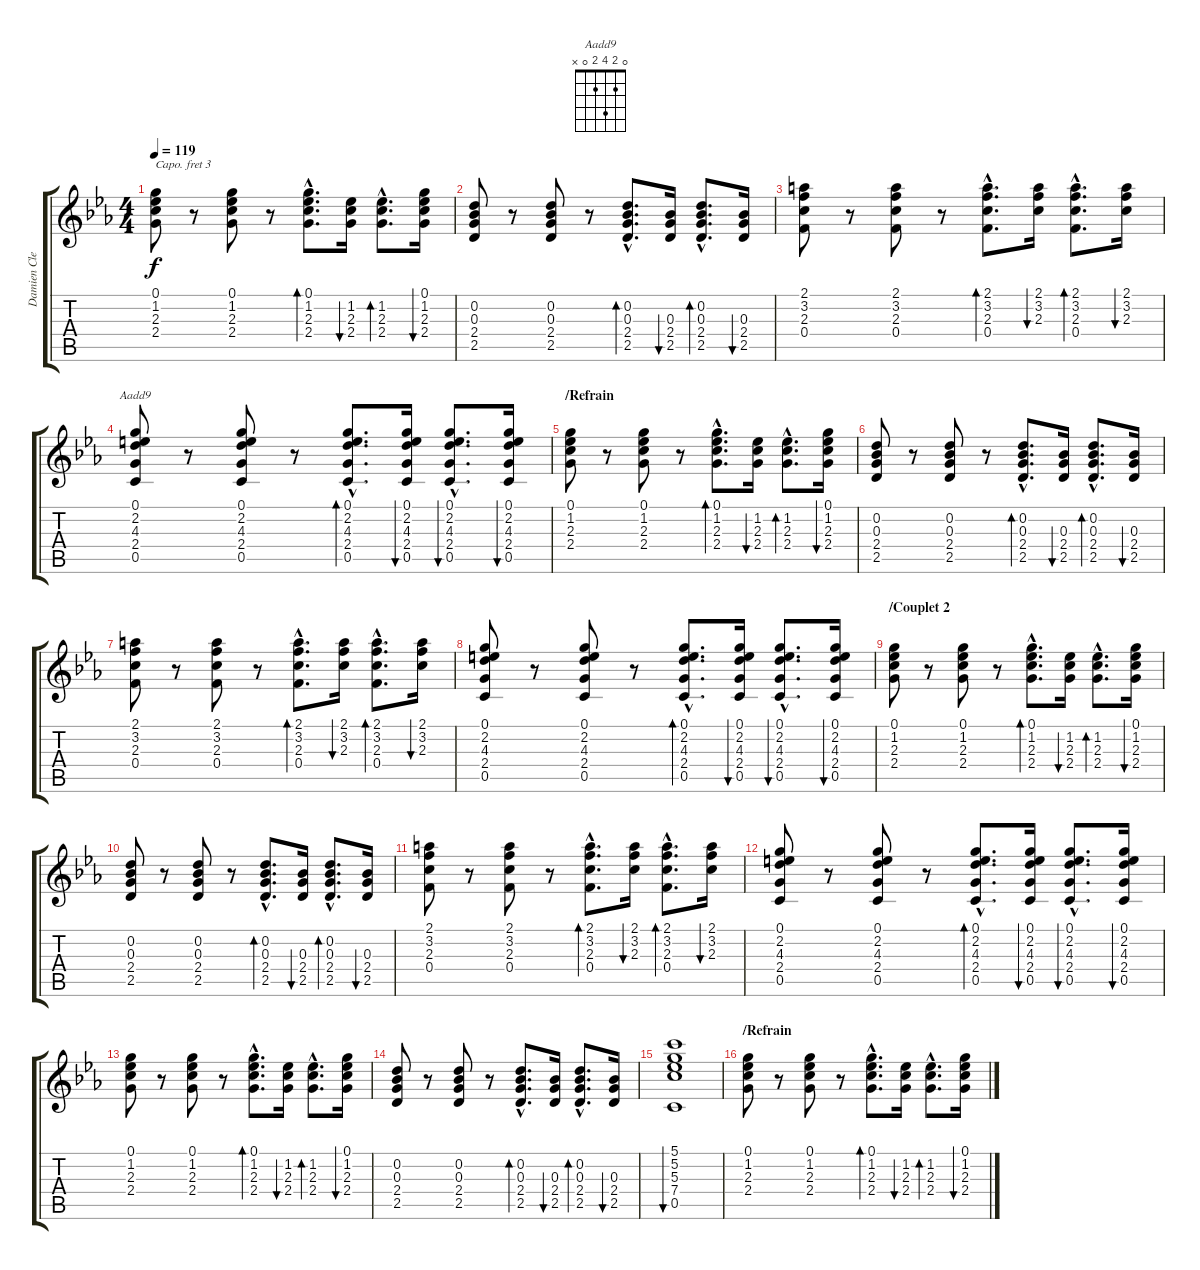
\track ("Damien Clean" "Damien Cle") {instrument acousticguitarsteel}
\staff {score tabs}
\capo 3
\tuning (E4 B3 G3 D3 A2 E2) {hide}
\chord ("Aadd9" 0 2 4 2 0 x)
\ts (4 4)
\tempo 119
\clef g2
\ks cminor
(0.1 1.2 2.3 2.4).8{dy f} r.8 (0.1 1.2 2.3 2.4).8 r.8 (0.1{hac} 1.2{hac} 2.3{hac} 2.4{hac}).8{d bd 60} (1.2 2.3 2.4).16{bu 60} (1.2{hac} 2.3{hac} 2.4{hac}).8{d bd 60} (0.1 1.2 2.3 2.4).16{bu 60} |
(0.2 0.3 2.4 2.5).8 r.8 (0.2 0.3 2.4 2.5).8 r.8 (0.2{hac} 0.3{hac} 2.4{hac} 2.5{hac}).8{d bd 60} (0.3 2.4 2.5).16{bu 60} (0.2{hac} 0.3{hac} 2.4{hac} 2.5{hac}).8{d bd 60} (0.3 2.4 2.5).16{bu 60} |
(2.1 3.2 2.3 0.4).8 r.8 (2.1 3.2 2.3 0.4).8 r.8 (2.1{hac} 3.2{hac} 2.3{hac} 0.4{hac}).8{d bd 60} (2.1 3.2 2.3).16{bu 60} (2.1{hac} 3.2{hac} 2.3{hac} 0.4{hac}).8{d bd 60} (2.1 3.2 2.3).16{bu 60} |
(0.1 2.2 4.3 2.4 0.5).8{ch "Aadd9"} r.8 (0.1 2.2 4.3 2.4 0.5).8 r.8 (0.1{hac} 2.2{hac} 4.3{hac} 2.4{hac} 0.5{hac}).8{d bd 60} (0.1 2.2 4.3 2.4 0.5).16{bu 60} (0.1{hac} 2.2{hac} 4.3{hac} 2.4{hac} 0.5{hac}).8{d bu 60} (0.1 2.2 4.3 2.4 0.5).16{bu 60} |
\section ("" "/Refrain")
(0.1 1.2 2.3 2.4).8 r.8 (0.1 1.2 2.3 2.4).8 r.8 (0.1{hac} 1.2{hac} 2.3{hac} 2.4{hac}).8{d bd 60} (1.2 2.3 2.4).16{bu 60} (1.2{hac} 2.3{hac} 2.4{hac}).8{d bd 60} (0.1 1.2 2.3 2.4).16{bu 60} |
(0.2 0.3 2.4 2.5).8 r.8 (0.2 0.3 2.4 2.5).8 r.8 (0.2{hac} 0.3{hac} 2.4{hac} 2.5{hac}).8{d bd 60} (0.3 2.4 2.5).16{bu 60} (0.2{hac} 0.3{hac} 2.4{hac} 2.5{hac}).8{d bd 60} (0.3 2.4 2.5).16{bu 60} |
(2.1 3.2 2.3 0.4).8 r.8 (2.1 3.2 2.3 0.4).8 r.8 (2.1{hac} 3.2{hac} 2.3{hac} 0.4{hac}).8{d bd 60} (2.1 3.2 2.3).16{bu 60} (2.1{hac} 3.2{hac} 2.3{hac} 0.4{hac}).8{d bd 60} (2.1 3.2 2.3).16{bu 60} |
(0.1 2.2 4.3 2.4 0.5).8 r.8 (0.1 2.2 4.3 2.4 0.5).8 r.8 (0.1{hac} 2.2{hac} 4.3{hac} 2.4{hac} 0.5{hac}).8{d bd 60} (0.1 2.2 4.3 2.4 0.5).16{bu 60} (0.1{hac} 2.2{hac} 4.3{hac} 2.4{hac} 0.5{hac}).8{d bu 60} (0.1 2.2 4.3 2.4 0.5).16{bu 60} |
\section ("" "/Couplet 2")
(0.1 1.2 2.3 2.4).8 r.8 (0.1 1.2 2.3 2.4).8 r.8 (0.1{hac} 1.2{hac} 2.3{hac} 2.4{hac}).8{d bd 60} (1.2 2.3 2.4).16{bu 60} (1.2{hac} 2.3{hac} 2.4{hac}).8{d bd 60} (0.1 1.2 2.3 2.4).16{bu 60} |
(0.2 0.3 2.4 2.5).8 r.8 (0.2 0.3 2.4 2.5).8 r.8 (0.2{hac} 0.3{hac} 2.4{hac} 2.5{hac}).8{d bd 60} (0.3 2.4 2.5).16{bu 60} (0.2{hac} 0.3{hac} 2.4{hac} 2.5{hac}).8{d bd 60} (0.3 2.4 2.5).16{bu 60} |
(2.1 3.2 2.3 0.4).8 r.8 (2.1 3.2 2.3 0.4).8 r.8 (2.1{hac} 3.2{hac} 2.3{hac} 0.4{hac}).8{d bd 60} (2.1 3.2 2.3).16{bu 60} (2.1{hac} 3.2{hac} 2.3{hac} 0.4{hac}).8{d bd 60} (2.1 3.2 2.3).16{bu 60} |
(0.1 2.2 4.3 2.4 0.5).8 r.8 (0.1 2.2 4.3 2.4 0.5).8 r.8 (0.1{hac} 2.2{hac} 4.3{hac} 2.4{hac} 0.5{hac}).8{d bd 60} (0.1 2.2 4.3 2.4 0.5).16{bu 60} (0.1{hac} 2.2{hac} 4.3{hac} 2.4{hac} 0.5{hac}).8{d bu 60} (0.1 2.2 4.3 2.4 0.5).16{bu 60} |
(0.1 1.2 2.3 2.4).8 r.8 (0.1 1.2 2.3 2.4).8 r.8 (0.1{hac} 1.2{hac} 2.3{hac} 2.4{hac}).8{d bd 60} (1.2 2.3 2.4).16{bu 60} (1.2{hac} 2.3{hac} 2.4{hac}).8{d bd 60} (0.1 1.2 2.3 2.4).16{bu 60} |
(0.2 0.3 2.4 2.5).8 r.8 (0.2 0.3 2.4 2.5).8 r.8 (0.2{hac} 0.3{hac} 2.4{hac} 2.5{hac}).8{d bd 60} (0.3 2.4 2.5).16{bu 60} (0.2{hac} 0.3{hac} 2.4{hac} 2.5{hac}).8{d bd 60} (0.3 2.4 2.5).16{bu 60} |
(5.1 5.2 5.3 7.4 0.5).1{bu 60} |
\section ("" "/Refrain")
(0.1 1.2 2.3 2.4).8 r.8 (0.1 1.2 2.3 2.4).8 r.8 (0.1{hac} 1.2{hac} 2.3{hac} 2.4{hac}).8{d bd 60} (1.2 2.3 2.4).16{bu 60} (1.2{hac} 2.3{hac} 2.4{hac}).8{d bd 60} (0.1 1.2 2.3 2.4).16{bu 60}
